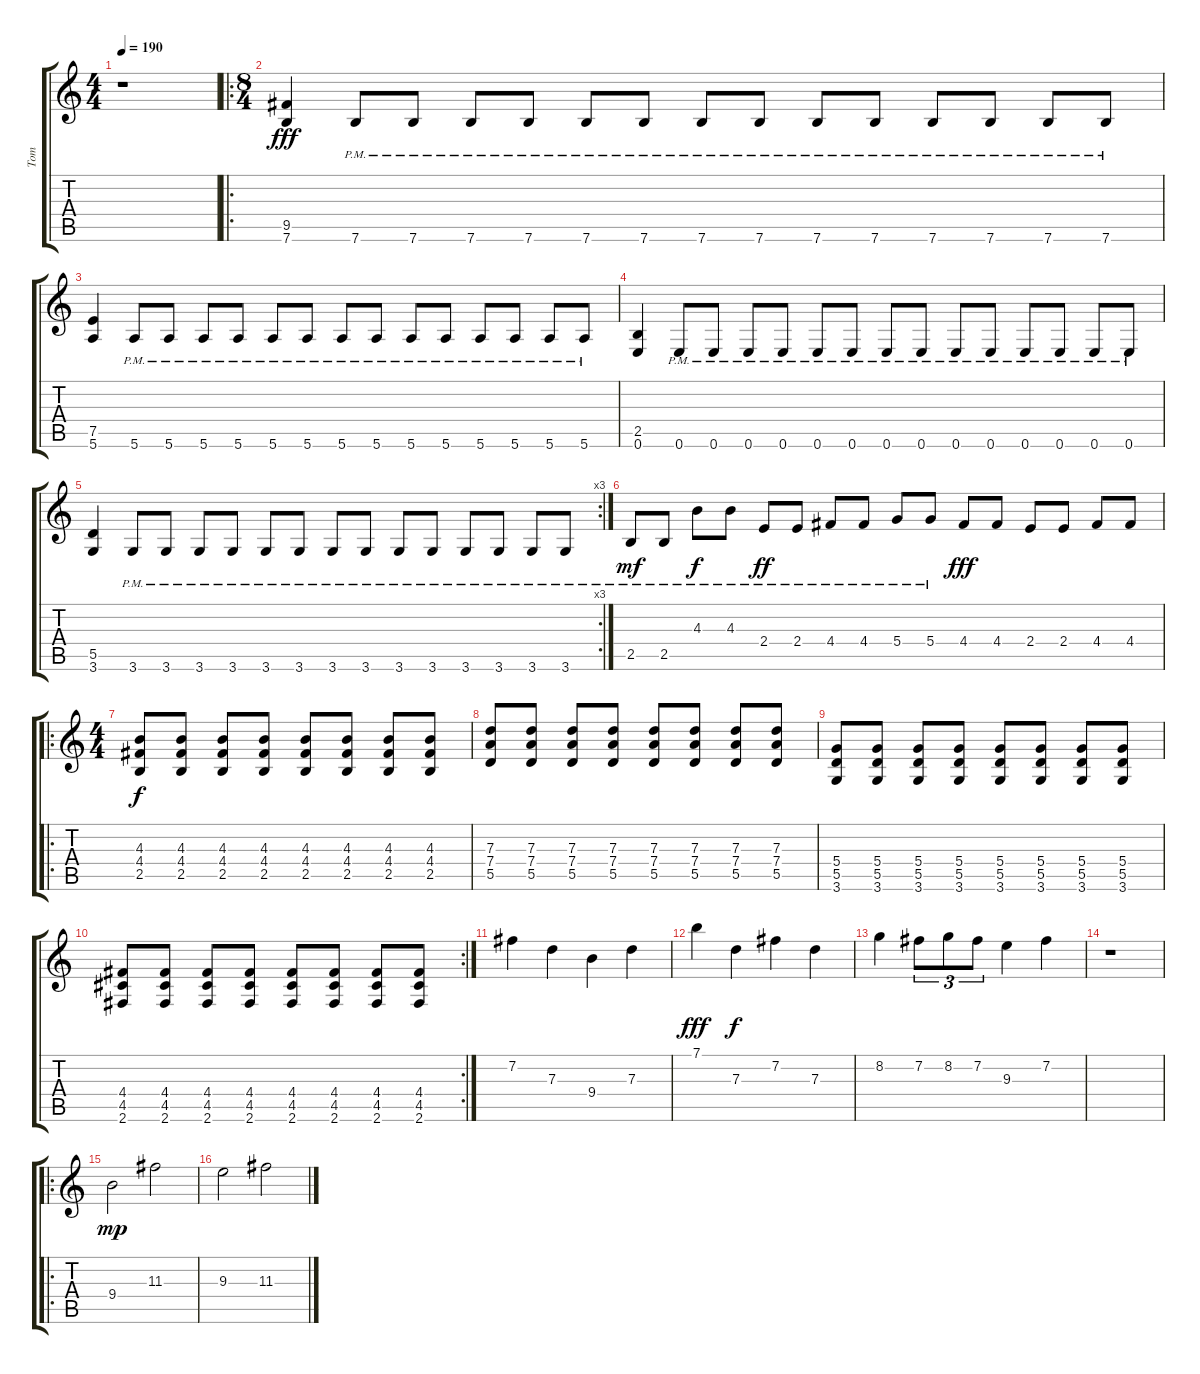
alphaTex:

\track ("Tom" "Tom") {instrument distortionguitar}
\staff {score tabs}
\tuning (E4 B3 G3 D3 A2 E2) {hide}
\ts (4 4)
\tempo 190
\clef g2
\ks c
r.1{dy f} |
\ro
\ts (8 4)
\section ("" "")
(9.5 7.6).4{dy fff} 7.6{pm}.8 7.6{pm}.8 7.6{pm}.8 7.6{pm}.8 7.6{pm}.8 7.6{pm}.8 7.6{pm}.8 7.6{pm}.8 7.6{pm}.8 7.6{pm}.8 7.6{pm}.8 7.6{pm}.8 7.6{pm}.8 7.6{pm}.8 |
(7.5 5.6).4 5.6{pm}.8 5.6{pm}.8 5.6{pm}.8 5.6{pm}.8 5.6{pm}.8 5.6{pm}.8 5.6{pm}.8 5.6{pm}.8 5.6{pm}.8 5.6{pm}.8 5.6{pm}.8 5.6{pm}.8 5.6{pm}.8 5.6{pm}.8 |
(2.5 0.6).4 0.6{pm}.8 0.6{pm}.8 0.6{pm}.8 0.6{pm}.8 0.6{pm}.8 0.6{pm}.8 0.6{pm}.8 0.6{pm}.8 0.6{pm}.8 0.6{pm}.8 0.6{pm}.8 0.6{pm}.8 0.6{pm}.8 0.6{pm}.8 |
\rc 3
(5.5 3.6).4 3.6{pm}.8 3.6{pm}.8 3.6{pm}.8 3.6{pm}.8 3.6{pm}.8 3.6{pm}.8 3.6{pm}.8 3.6{pm}.8 3.6{pm}.8 3.6{pm}.8 3.6{pm}.8 3.6{pm}.8 3.6{pm}.8 3.6{pm}.8 |
\section ("" "")
2.5{pm}.8{dy mf} 2.5{pm}.8 4.3{pm}.8{dy f} 4.3{pm}.8 2.4{pm}.8{dy ff} 2.4{pm}.8 4.4{pm}.8 4.4{pm}.8 5.4{pm}.8 5.4{pm}.8 4.4.8{dy fff} 4.4.8 2.4.8 2.4.8 4.4.8 4.4.8 |
\ro
\ts (4 4)
\section ("" "")
(4.3 4.4 2.5).8{dy f} (4.3 4.4 2.5).8 (4.3 4.4 2.5).8 (4.3 4.4 2.5).8 (4.3 4.4 2.5).8 (4.3 4.4 2.5).8 (4.3 4.4 2.5).8 (4.3 4.4 2.5).8 |
(7.3 7.4 5.5).8 (7.3 7.4 5.5).8 (7.3 7.4 5.5).8 (7.3 7.4 5.5).8 (7.3 7.4 5.5).8 (7.3 7.4 5.5).8 (7.3 7.4 5.5).8 (7.3 7.4 5.5).8 |
(5.4 5.5 3.6).8 (5.4 5.5 3.6).8 (5.4 5.5 3.6).8 (5.4 5.5 3.6).8 (5.4 5.5 3.6).8 (5.4 5.5 3.6).8 (5.4 5.5 3.6).8 (5.4 5.5 3.6).8 |
\rc 2
(4.4 4.5 2.6).8 (4.4 4.5 2.6).8 (4.4 4.5 2.6).8 (4.4 4.5 2.6).8 (4.4 4.5 2.6).8 (4.4 4.5 2.6).8 (4.4 4.5 2.6).8 (4.4 4.5 2.6).8 |
\section ("" "")
7.2.4 7.3.4 9.4.4 7.3.4 |
7.1.4{dy fff} 7.3.4{dy f} 7.2.4 7.3.4 |
8.2.4 7.2.8{tu (3 2)} 8.2.8{tu (3 2)} 7.2.8{tu (3 2)} 9.3.4 7.2.4 |
r.1 |
\ro
\section ("" "")
9.4.2{dy mp} 11.3.2 |
9.3.2 11.3.2
